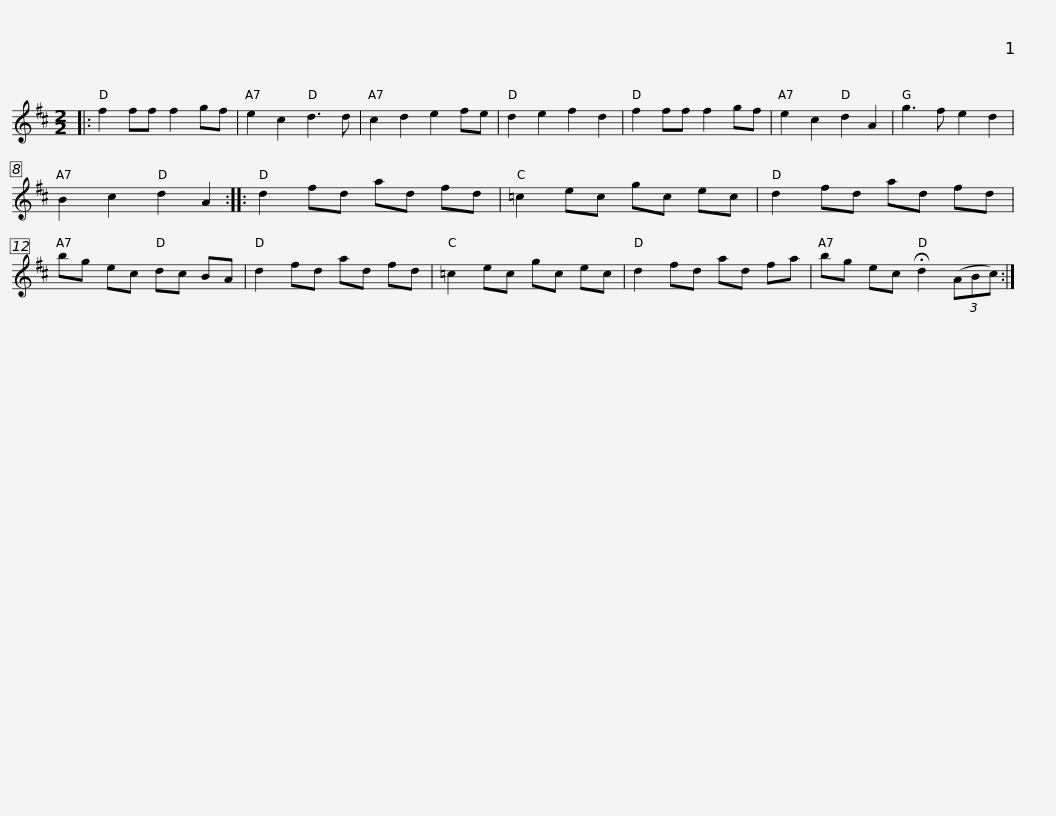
X:1
L:1/8
M:2/2
I:linebreak $
K:D
V:1 treble
V:1
|: f2 ff f2 gf | e2 c2 d3 d | c2 d2 e2 fe | d2 e2 f2 d2 | f2 ff f2 gf | %5
 e2 c2 d2 A2 | g3 f e2 d2 | B2 c2 d2 A2 ::$ d2 fd ad fd | =c2 ec gc ec | %10
 d2 fd ad fd | bg ec dc BA | d2 fd ad fd | =c2 ec gc ec |$ d2 fd ad fa | %15
 bg ec !fermata!d2 (3(ABc) :| %16
